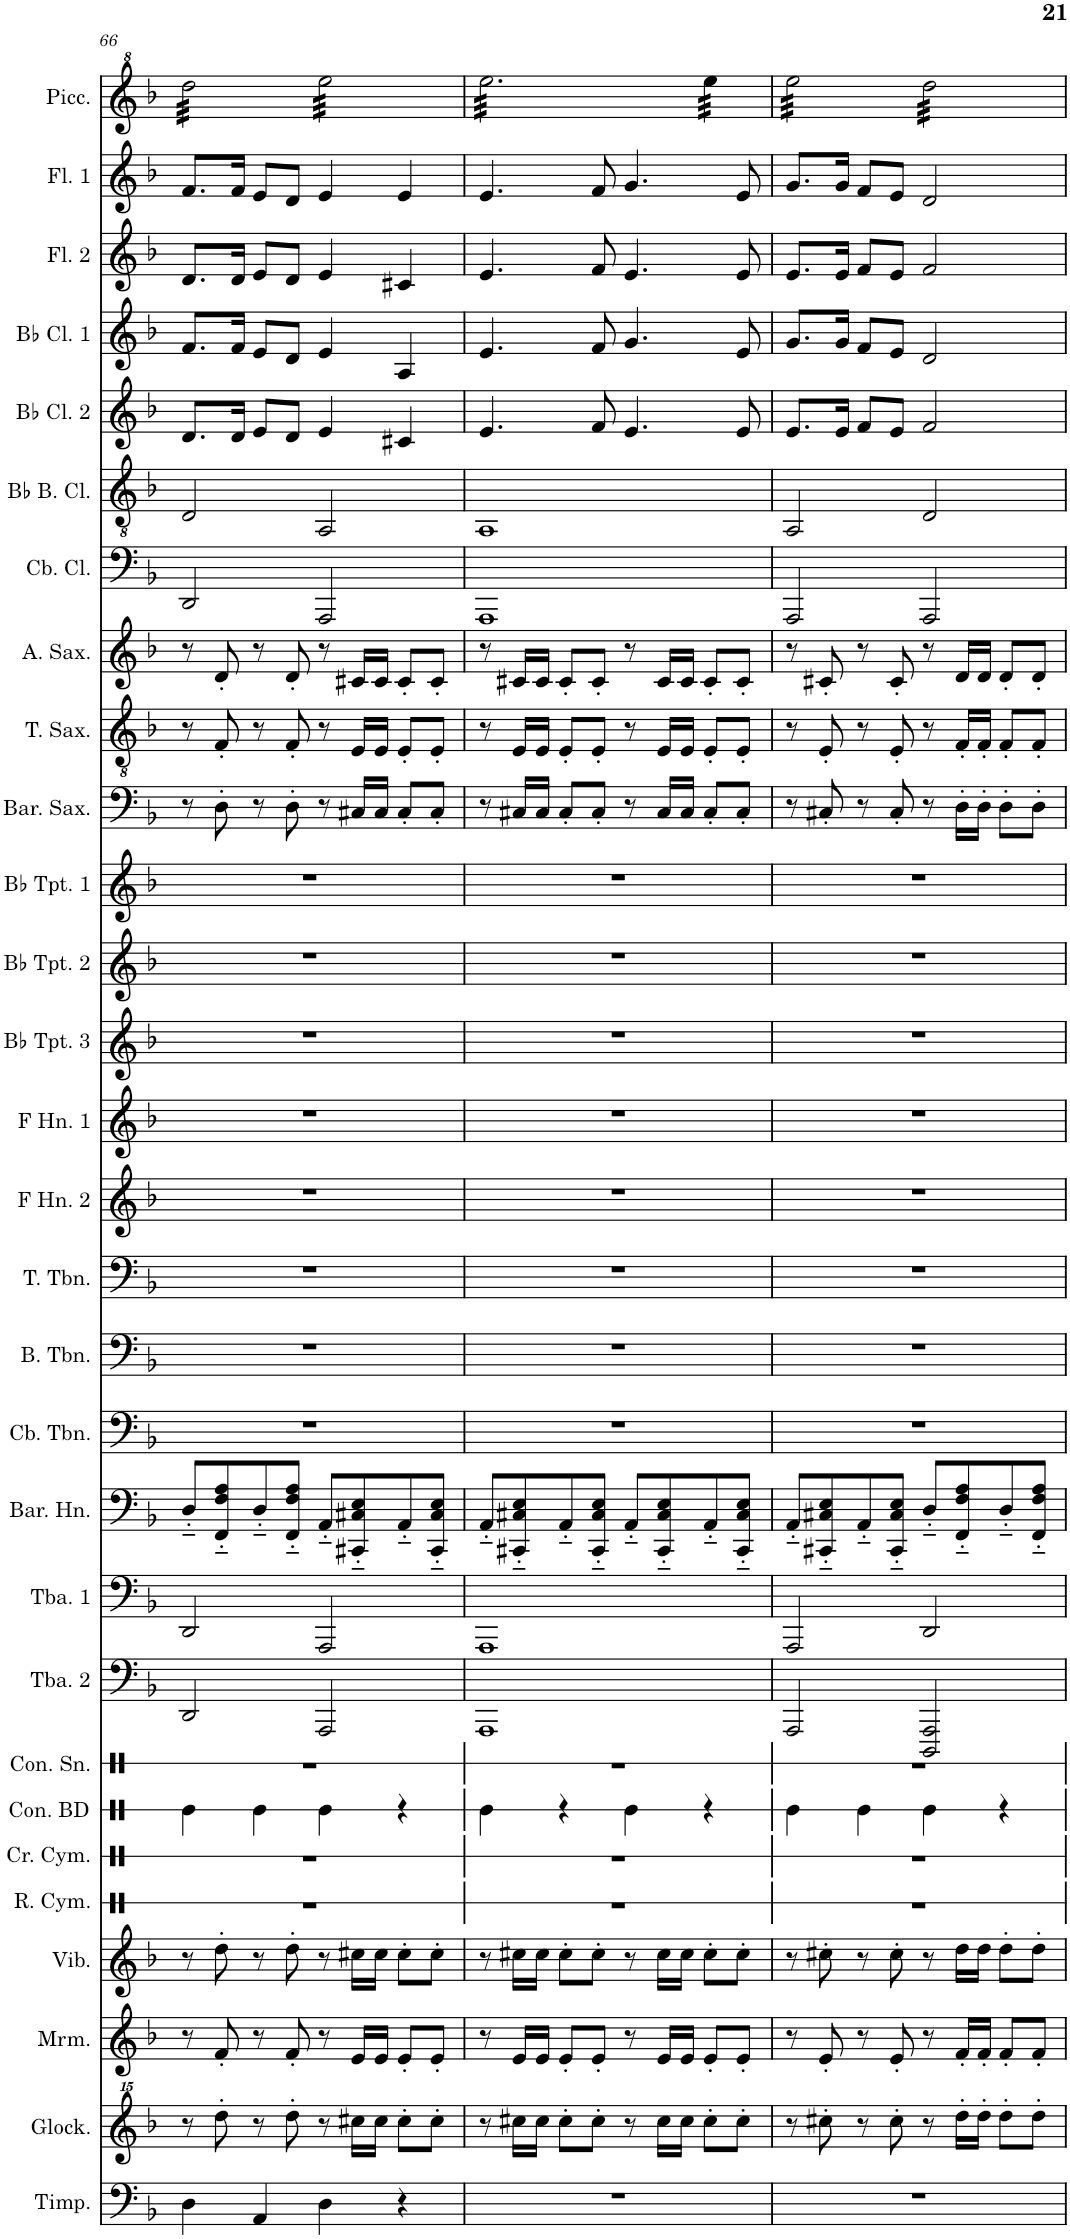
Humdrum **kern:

**kern	**kern	**kern	**kern	**kern	**kern	**kern	**kern	**kern	**kern	**kern	**kern	**kern	**kern	**kern	**kern	**kern	**kern	**kern	**kern	**kern	**kern	**kern	**kern	**kern	**kern	**kern	**kern	**kern
*part29	*part28	*part27	*part26	*part25	*part24	*part23	*part22	*part21	*part20	*part19	*part18	*part17	*part16	*part15	*part14	*part13	*part12	*part11	*part10	*part9	*part8	*part7	*part6	*part5	*part4	*part3	*part2	*part1
*staff29	*staff28	*staff27	*staff26	*staff25	*staff24	*staff23	*staff22	*staff21	*staff20	*staff19	*staff18	*staff17	*staff16	*staff15	*staff14	*staff13	*staff12	*staff11	*staff10	*staff9	*staff8	*staff7	*staff6	*staff5	*staff4	*staff3	*staff2	*staff1
*I"Timpani	*I"Glockenspiel	*I"Marimba	*I"Vibraphone	*I"Ride Cymbal	*I"Crash Cymbal	*I"Concert Bass Drum	*I"Concert Snare Drum	*I"Tuba 2	*I"Tuba 1	*I"Baritone Horn	*I"Contrabass Trombone	*I"Bass Trombone(Tenor 2)	*I"Tenor Trombone	*I"Horn in F 2	*I"Horn in F 1	*I"Bb Trumpet 3	*I"Bb Trumpet 2	*I"Bb Trumpet 1	*I"Baritone Saxophone	*I"Tenor Saxophone	*I"Alto Saxophone	*I"Contrabass Clarinet	*I"Bb Bass Clarinet	*I"Bb Clarinet 2	*I"Bb Clarinet 1	*I"Flute 2	*I"Flute 1	*I"Piccolo
*I'Timp.	*I'Glock.	*I'Mrm.	*I'Vib.	*I'R. Cym.	*I'Cr. Cym.	*I'Con. BD	*I'Con. Sn.	*I'Tba. 2	*I'Tba. 1	*I'Bar. Hn.	*I'Cb. Tbn.	*I'B. Tbn.	*I'T. Tbn.	*	*	*I'Bb Tpt. 3	*I'Bb Tpt. 2	*I'Bb Tpt. 1	*I'Bar. Sax.	*I'T. Sax.	*I'A. Sax.	*I'Cb. Cl.	*I'Bb B. Cl.	*I'Bb Cl. 2	*I'Bb Cl. 1	*I'Fl. 2	*I'Fl. 1	*I'Picc.
!!LO:PB:g=z
*clefF4	*clefG^^2	*clefG2	*clefG2	*clefX	*clefX	*clefX	*clefX	*clefF4	*clefF4	*clefF4	*clefF4	*clefF4	*clefF4	*clefG2	*clefG2	*clefG2	*clefG2	*clefG2	*clefF4	*clefGv2	*clefG2	*clefF4	*clefGv2	*clefG2	*clefG2	*clefG2	*clefG2	*clefG^2
*	*	*	*	*	*	*	*	*	*	*ITrd4c7	*	*	*	*ITrd4c7	*ITrd4c7	*ITrd1c2	*ITrd1c2	*ITrd1c2	*ITrd12c21	*ITrd8c14	*ITrd5c9	*ITrd1c2	*ITrd8c14	*ITrd1c2	*ITrd1c2	*	*	*ITrd-7c-12
*k[b-]	*k[b-]	*k[b-]	*k[b-]	*k[]	*k[]	*k[]	*k[]	*k[b-]	*k[b-]	*k[b-]	*k[b-]	*k[b-]	*k[b-]	*k[b-]	*k[b-]	*k[b-]	*k[b-]	*k[b-]	*k[b-]	*k[b-]	*k[b-]	*k[b-]	*k[b-]	*k[b-]	*k[b-]	*k[b-]	*k[b-]	*k[b-]
*M4/4	*M4/4	*M4/4	*M4/4	*M4/4	*M4/4	*M4/4	*M4/4	*M4/4	*M4/4	*M4/4	*M4/4	*M4/4	*M4/4	*M4/4	*M4/4	*M4/4	*M4/4	*M4/4	*M4/4	*M4/4	*M4/4	*M4/4	*M4/4	*M4/4	*M4/4	*M4/4	*M4/4	*M4/4
=66	=66	=66	=66	=66	=66	=66	=66	=66	=66	=66	=66	=66	=66	=66	=66	=66	=66	=66	=66	=66	=66	=66	=66	=66	=66	=66	=66	=66
*	*	*	*	*	*	*	*	*	*	*	*	*	*	*	*	*	*	*	*	*	*	*	*	*	*	*	*	*tremolo
4D\	8r	8r	8r	1r	1r	4Re\	1r	2DD/	2DD/	8D'~/L	1r	1r	1r	1r	1r	1r	1r	1r	8r	8r	8r	2DD/	2D/	8.d/L	8.f/L	8.d/L	8.f/L	32ddd\LLL
.	.	.	.	.	.	.	.	.	.	.	.	.	.	.	.	.	.	.	.	.	.	.	.	.	.	.	.	32ddd\
.	.	.	.	.	.	.	.	.	.	.	.	.	.	.	.	.	.	.	.	.	.	.	.	.	.	.	.	32ddd\
.	.	.	.	.	.	.	.	.	.	.	.	.	.	.	.	.	.	.	.	.	.	.	.	.	.	.	.	32ddd\
.	8dddd'\	8f'/	8dd'\	.	.	.	.	.	.	8FF/'~ 8F/'~ 8A/'~	.	.	.	.	.	.	.	.	8D'\	8F'/	8d'/	.	.	.	.	.	.	32ddd\
.	.	.	.	.	.	.	.	.	.	.	.	.	.	.	.	.	.	.	.	.	.	.	.	.	.	.	.	32ddd\
.	.	.	.	.	.	.	.	.	.	.	.	.	.	.	.	.	.	.	.	.	.	.	.	16d/Jk	16f/Jk	16d/Jk	16f/Jk	32ddd\
.	.	.	.	.	.	.	.	.	.	.	.	.	.	.	.	.	.	.	.	.	.	.	.	.	.	.	.	32ddd\
4AA/	8r	8r	8r	.	.	4Re\	.	.	.	8D'~/	.	.	.	.	.	.	.	.	8r	8r	8r	.	.	8e/L	8e/L	8e/L	8e/L	32ddd\
.	.	.	.	.	.	.	.	.	.	.	.	.	.	.	.	.	.	.	.	.	.	.	.	.	.	.	.	32ddd\
.	.	.	.	.	.	.	.	.	.	.	.	.	.	.	.	.	.	.	.	.	.	.	.	.	.	.	.	32ddd\
.	.	.	.	.	.	.	.	.	.	.	.	.	.	.	.	.	.	.	.	.	.	.	.	.	.	.	.	32ddd\
.	8dddd'\	8f'/	8dd'\	.	.	.	.	.	.	8FF/'~ 8F/'~ 8A/'~J	.	.	.	.	.	.	.	.	8D'\	8F'/	8d'/	.	.	8d/J	8d/J	8d/J	8d/J	32ddd\
.	.	.	.	.	.	.	.	.	.	.	.	.	.	.	.	.	.	.	.	.	.	.	.	.	.	.	.	32ddd\
.	.	.	.	.	.	.	.	.	.	.	.	.	.	.	.	.	.	.	.	.	.	.	.	.	.	.	.	32ddd\
.	.	.	.	.	.	.	.	.	.	.	.	.	.	.	.	.	.	.	.	.	.	.	.	.	.	.	.	32ddd\JJJ
4D\	8r	8r	8r	.	.	4Re\	.	2AAA/	2AAA/	8AA'~/L	.	.	.	.	.	.	.	.	8r	8r	8r	2AAA/	2AA/	4e/	4e/	4e/	4e/	32eee\LLL
.	.	.	.	.	.	.	.	.	.	.	.	.	.	.	.	.	.	.	.	.	.	.	.	.	.	.	.	32eee\
.	.	.	.	.	.	.	.	.	.	.	.	.	.	.	.	.	.	.	.	.	.	.	.	.	.	.	.	32eee\
.	.	.	.	.	.	.	.	.	.	.	.	.	.	.	.	.	.	.	.	.	.	.	.	.	.	.	.	32eee\
.	16cccc#X\LL	16e/LL	16cc#X\LL	.	.	.	.	.	.	8CC#X/'~ 8C#X/'~ 8E/'~	.	.	.	.	.	.	.	.	16C#X/LL	16E/LL	16c#X/LL	.	.	.	.	.	.	32eee\
.	.	.	.	.	.	.	.	.	.	.	.	.	.	.	.	.	.	.	.	.	.	.	.	.	.	.	.	32eee\
.	16cccc#\JJ	16e/JJ	16cc#\JJ	.	.	.	.	.	.	.	.	.	.	.	.	.	.	.	16C#/JJ	16E/JJ	16c#/JJ	.	.	.	.	.	.	32eee\
.	.	.	.	.	.	.	.	.	.	.	.	.	.	.	.	.	.	.	.	.	.	.	.	.	.	.	.	32eee\
4r	8cccc#'\L	8e'/L	8cc#'\L	.	.	4r	.	.	.	8AA'~/	.	.	.	.	.	.	.	.	8C#'/L	8E'/L	8c#'/L	.	.	4c#X/	4A/	4c#X/	4e/	32eee\
.	.	.	.	.	.	.	.	.	.	.	.	.	.	.	.	.	.	.	.	.	.	.	.	.	.	.	.	32eee\
.	.	.	.	.	.	.	.	.	.	.	.	.	.	.	.	.	.	.	.	.	.	.	.	.	.	.	.	32eee\
.	.	.	.	.	.	.	.	.	.	.	.	.	.	.	.	.	.	.	.	.	.	.	.	.	.	.	.	32eee\
.	8cccc#'\J	8e'/J	8cc#'\J	.	.	.	.	.	.	8CC#/'~ 8C#/'~ 8E/'~J	.	.	.	.	.	.	.	.	8C#'/J	8E'/J	8c#'/J	.	.	.	.	.	.	32eee\
.	.	.	.	.	.	.	.	.	.	.	.	.	.	.	.	.	.	.	.	.	.	.	.	.	.	.	.	32eee\
.	.	.	.	.	.	.	.	.	.	.	.	.	.	.	.	.	.	.	.	.	.	.	.	.	.	.	.	32eee\
.	.	.	.	.	.	.	.	.	.	.	.	.	.	.	.	.	.	.	.	.	.	.	.	.	.	.	.	32eee\JJJ
=67	=67	=67	=67	=67	=67	=67	=67	=67	=67	=67	=67	=67	=67	=67	=67	=67	=67	=67	=67	=67	=67	=67	=67	=67	=67	=67	=67	=67
1r	8r	8r	8r	1r	1r	4Re\	1r	1AAA	1AAA	8AA'~/L	1r	1r	1r	1r	1r	1r	1r	1r	8r	8r	8r	1AAA	1AA	4.e/	4.e/	4.e/	4.e/	32eee\LLL
.	.	.	.	.	.	.	.	.	.	.	.	.	.	.	.	.	.	.	.	.	.	.	.	.	.	.	.	32eee\
.	.	.	.	.	.	.	.	.	.	.	.	.	.	.	.	.	.	.	.	.	.	.	.	.	.	.	.	32eee\
.	.	.	.	.	.	.	.	.	.	.	.	.	.	.	.	.	.	.	.	.	.	.	.	.	.	.	.	32eee\
.	16cccc#X\LL	16e/LL	16cc#X\LL	.	.	.	.	.	.	8CC#X/'~ 8C#X/'~ 8E/'~	.	.	.	.	.	.	.	.	16C#X/LL	16E/LL	16c#X/LL	.	.	.	.	.	.	32eee\
.	.	.	.	.	.	.	.	.	.	.	.	.	.	.	.	.	.	.	.	.	.	.	.	.	.	.	.	32eee\
.	16cccc#\JJ	16e/JJ	16cc#\JJ	.	.	.	.	.	.	.	.	.	.	.	.	.	.	.	16C#/JJ	16E/JJ	16c#/JJ	.	.	.	.	.	.	32eee\
.	.	.	.	.	.	.	.	.	.	.	.	.	.	.	.	.	.	.	.	.	.	.	.	.	.	.	.	32eee\
.	8cccc#'\L	8e'/L	8cc#'\L	.	.	4r	.	.	.	8AA'~/	.	.	.	.	.	.	.	.	8C#'/L	8E'/L	8c#'/L	.	.	.	.	.	.	32eee\
.	.	.	.	.	.	.	.	.	.	.	.	.	.	.	.	.	.	.	.	.	.	.	.	.	.	.	.	32eee\
.	.	.	.	.	.	.	.	.	.	.	.	.	.	.	.	.	.	.	.	.	.	.	.	.	.	.	.	32eee\
.	.	.	.	.	.	.	.	.	.	.	.	.	.	.	.	.	.	.	.	.	.	.	.	.	.	.	.	32eee\
.	8cccc#'\J	8e'/J	8cc#'\J	.	.	.	.	.	.	8CC#/'~ 8C#/'~ 8E/'~J	.	.	.	.	.	.	.	.	8C#'/J	8E'/J	8c#'/J	.	.	8f/	8f/	8f/	8f/	32eee\
.	.	.	.	.	.	.	.	.	.	.	.	.	.	.	.	.	.	.	.	.	.	.	.	.	.	.	.	32eee\
.	.	.	.	.	.	.	.	.	.	.	.	.	.	.	.	.	.	.	.	.	.	.	.	.	.	.	.	32eee\
.	.	.	.	.	.	.	.	.	.	.	.	.	.	.	.	.	.	.	.	.	.	.	.	.	.	.	.	32eee\
.	8r	8r	8r	.	.	4Re\	.	.	.	8AA'~/L	.	.	.	.	.	.	.	.	8r	8r	8r	.	.	4.e/	4.g/	4.e/	4.g/	32eee\
.	.	.	.	.	.	.	.	.	.	.	.	.	.	.	.	.	.	.	.	.	.	.	.	.	.	.	.	32eee\
.	.	.	.	.	.	.	.	.	.	.	.	.	.	.	.	.	.	.	.	.	.	.	.	.	.	.	.	32eee\
.	.	.	.	.	.	.	.	.	.	.	.	.	.	.	.	.	.	.	.	.	.	.	.	.	.	.	.	32eee\
.	16cccc#\LL	16e/LL	16cc#\LL	.	.	.	.	.	.	8CC#/'~ 8C#/'~ 8E/'~	.	.	.	.	.	.	.	.	16C#/LL	16E/LL	16c#/LL	.	.	.	.	.	.	32eee\
.	.	.	.	.	.	.	.	.	.	.	.	.	.	.	.	.	.	.	.	.	.	.	.	.	.	.	.	32eee\
.	16cccc#\JJ	16e/JJ	16cc#\JJ	.	.	.	.	.	.	.	.	.	.	.	.	.	.	.	16C#/JJ	16E/JJ	16c#/JJ	.	.	.	.	.	.	32eee\
.	.	.	.	.	.	.	.	.	.	.	.	.	.	.	.	.	.	.	.	.	.	.	.	.	.	.	.	32eee\JJJ
.	8cccc#'\L	8e'/L	8cc#'\L	.	.	4r	.	.	.	8AA'~/	.	.	.	.	.	.	.	.	8C#'/L	8E'/L	8c#'/L	.	.	.	.	.	.	32eee\LLL
.	.	.	.	.	.	.	.	.	.	.	.	.	.	.	.	.	.	.	.	.	.	.	.	.	.	.	.	32eee\
.	.	.	.	.	.	.	.	.	.	.	.	.	.	.	.	.	.	.	.	.	.	.	.	.	.	.	.	32eee\
.	.	.	.	.	.	.	.	.	.	.	.	.	.	.	.	.	.	.	.	.	.	.	.	.	.	.	.	32eee\
.	8cccc#'\J	8e'/J	8cc#'\J	.	.	.	.	.	.	8CC#/'~ 8C#/'~ 8E/'~J	.	.	.	.	.	.	.	.	8C#'/J	8E'/J	8c#'/J	.	.	8e/	8e/	8e/	8e/	32eee\
.	.	.	.	.	.	.	.	.	.	.	.	.	.	.	.	.	.	.	.	.	.	.	.	.	.	.	.	32eee\
.	.	.	.	.	.	.	.	.	.	.	.	.	.	.	.	.	.	.	.	.	.	.	.	.	.	.	.	32eee\
.	.	.	.	.	.	.	.	.	.	.	.	.	.	.	.	.	.	.	.	.	.	.	.	.	.	.	.	32eee\JJJ
=68	=68	=68	=68	=68	=68	=68	=68	=68	=68	=68	=68	=68	=68	=68	=68	=68	=68	=68	=68	=68	=68	=68	=68	=68	=68	=68	=68	=68
1r	8r	8r	8r	1r	1r	4Re\	1r	2AAA/	2AAA/	8AA'~/L	1r	1r	1r	1r	1r	1r	1r	1r	8r	8r	8r	2AAA/	2AA/	8.e/L	8.g/L	8.e/L	8.g/L	32eee\LLL
.	.	.	.	.	.	.	.	.	.	.	.	.	.	.	.	.	.	.	.	.	.	.	.	.	.	.	.	32eee\
.	.	.	.	.	.	.	.	.	.	.	.	.	.	.	.	.	.	.	.	.	.	.	.	.	.	.	.	32eee\
.	.	.	.	.	.	.	.	.	.	.	.	.	.	.	.	.	.	.	.	.	.	.	.	.	.	.	.	32eee\
.	8cccc#X'\	8e'/	8cc#X'\	.	.	.	.	.	.	8CC#X/'~ 8C#X/'~ 8E/'~	.	.	.	.	.	.	.	.	8C#X'/	8E'/	8c#X'/	.	.	.	.	.	.	32eee\
.	.	.	.	.	.	.	.	.	.	.	.	.	.	.	.	.	.	.	.	.	.	.	.	.	.	.	.	32eee\
.	.	.	.	.	.	.	.	.	.	.	.	.	.	.	.	.	.	.	.	.	.	.	.	16e/Jk	16g/Jk	16e/Jk	16g/Jk	32eee\
.	.	.	.	.	.	.	.	.	.	.	.	.	.	.	.	.	.	.	.	.	.	.	.	.	.	.	.	32eee\
.	8r	8r	8r	.	.	4Re\	.	.	.	8AA'~/	.	.	.	.	.	.	.	.	8r	8r	8r	.	.	8f/L	8f/L	8f/L	8f/L	32eee\
.	.	.	.	.	.	.	.	.	.	.	.	.	.	.	.	.	.	.	.	.	.	.	.	.	.	.	.	32eee\
.	.	.	.	.	.	.	.	.	.	.	.	.	.	.	.	.	.	.	.	.	.	.	.	.	.	.	.	32eee\
.	.	.	.	.	.	.	.	.	.	.	.	.	.	.	.	.	.	.	.	.	.	.	.	.	.	.	.	32eee\
.	8cccc#'\	8e'/	8cc#'\	.	.	.	.	.	.	8CC#/'~ 8C#/'~ 8E/'~J	.	.	.	.	.	.	.	.	8C#'/	8E'/	8c#'/	.	.	8e/J	8e/J	8e/J	8e/J	32eee\
.	.	.	.	.	.	.	.	.	.	.	.	.	.	.	.	.	.	.	.	.	.	.	.	.	.	.	.	32eee\
.	.	.	.	.	.	.	.	.	.	.	.	.	.	.	.	.	.	.	.	.	.	.	.	.	.	.	.	32eee\
.	.	.	.	.	.	.	.	.	.	.	.	.	.	.	.	.	.	.	.	.	.	.	.	.	.	.	.	32eee\JJJ
.	8r	8r	8r	.	.	4Re\	.	2DDD/ 2AAA/	2DD/	8D'~/L	.	.	.	.	.	.	.	.	8r	8r	8r	2AAA/	2D/	2f/	2d/	2f/	2d/	32ddd\LLL
.	.	.	.	.	.	.	.	.	.	.	.	.	.	.	.	.	.	.	.	.	.	.	.	.	.	.	.	32ddd\
.	.	.	.	.	.	.	.	.	.	.	.	.	.	.	.	.	.	.	.	.	.	.	.	.	.	.	.	32ddd\
.	.	.	.	.	.	.	.	.	.	.	.	.	.	.	.	.	.	.	.	.	.	.	.	.	.	.	.	32ddd\
.	16dddd'\LL	16f'/LL	16dd\LL	.	.	.	.	.	.	8FF/'~ 8F/'~ 8A/'~	.	.	.	.	.	.	.	.	16D'\LL	16F'/LL	16d/LL	.	.	.	.	.	.	32ddd\
.	.	.	.	.	.	.	.	.	.	.	.	.	.	.	.	.	.	.	.	.	.	.	.	.	.	.	.	32ddd\
.	16dddd'\JJ	16f'/JJ	16dd\JJ	.	.	.	.	.	.	.	.	.	.	.	.	.	.	.	16D'\JJ	16F'/JJ	16d/JJ	.	.	.	.	.	.	32ddd\
.	.	.	.	.	.	.	.	.	.	.	.	.	.	.	.	.	.	.	.	.	.	.	.	.	.	.	.	32ddd\
.	8dddd'\L	8f'/L	8dd'\L	.	.	4r	.	.	.	8D'~/	.	.	.	.	.	.	.	.	8D'\L	8F'/L	8d'/L	.	.	.	.	.	.	32ddd\
.	.	.	.	.	.	.	.	.	.	.	.	.	.	.	.	.	.	.	.	.	.	.	.	.	.	.	.	32ddd\
.	.	.	.	.	.	.	.	.	.	.	.	.	.	.	.	.	.	.	.	.	.	.	.	.	.	.	.	32ddd\
.	.	.	.	.	.	.	.	.	.	.	.	.	.	.	.	.	.	.	.	.	.	.	.	.	.	.	.	32ddd\
.	8dddd'\J	8f'/J	8dd'\J	.	.	.	.	.	.	8FF/'~ 8F/'~ 8A/'~J	.	.	.	.	.	.	.	.	8D'\J	8F'/J	8d'/J	.	.	.	.	.	.	32ddd\
.	.	.	.	.	.	.	.	.	.	.	.	.	.	.	.	.	.	.	.	.	.	.	.	.	.	.	.	32ddd\
.	.	.	.	.	.	.	.	.	.	.	.	.	.	.	.	.	.	.	.	.	.	.	.	.	.	.	.	32ddd\
.	.	.	.	.	.	.	.	.	.	.	.	.	.	.	.	.	.	.	.	.	.	.	.	.	.	.	.	32ddd\JJJ
*	*	*	*	*	*	*	*	*	*	*	*	*	*	*	*	*	*	*	*	*	*	*	*	*	*	*	*	*Xtremolo
=	=	=	=	=	=	=	=	=	=	=	=	=	=	=	=	=	=	=	=	=	=	=	=	=	=	=	=	=
*-	*-	*-	*-	*-	*-	*-	*-	*-	*-	*-	*-	*-	*-	*-	*-	*-	*-	*-	*-	*-	*-	*-	*-	*-	*-	*-	*-	*-
